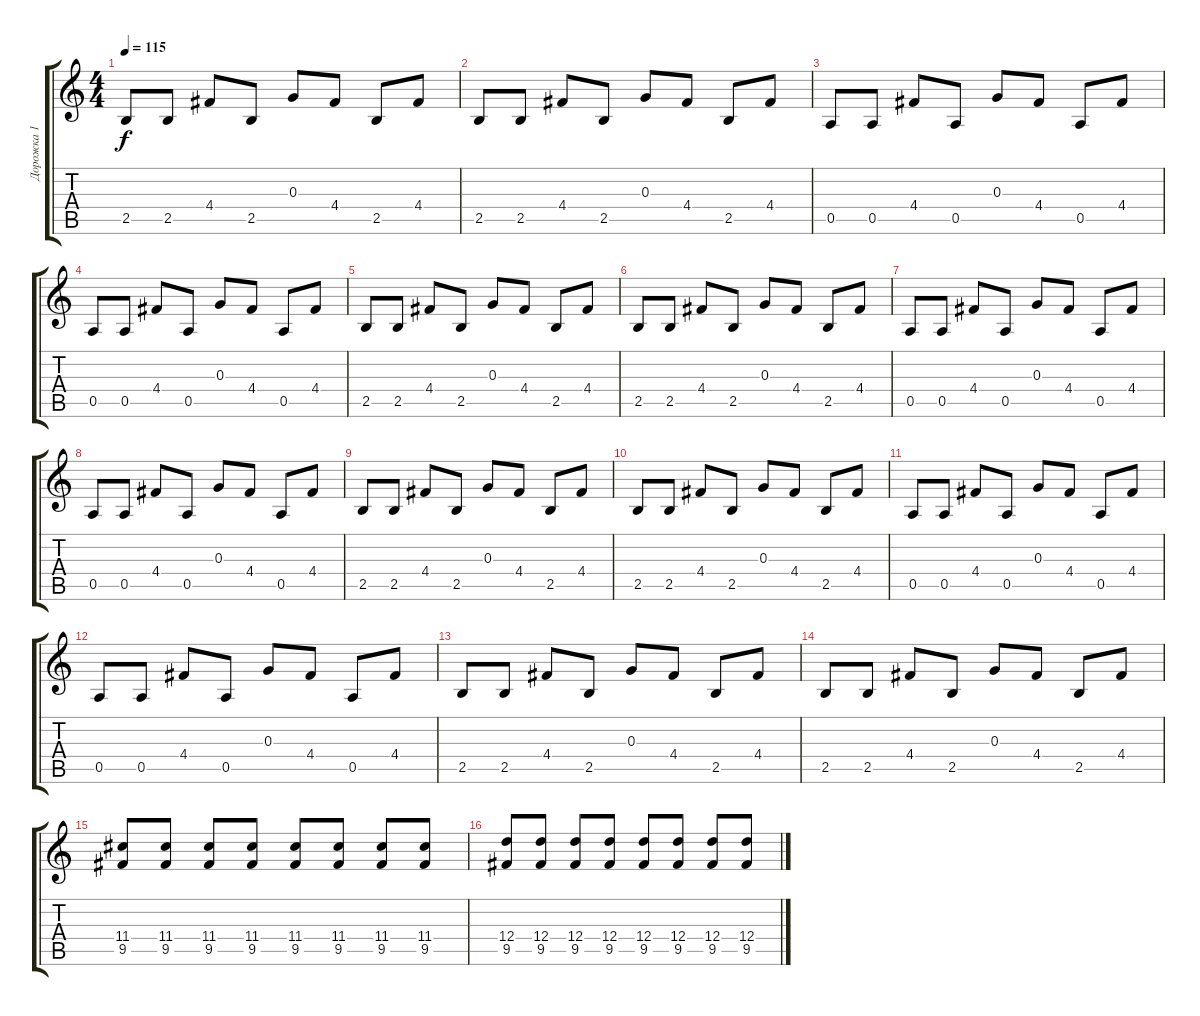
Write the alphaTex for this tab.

\track ("Дорожка 1" "Дорожка 1") {instrument electricguitarjazz}
\staff {score tabs}
\tuning (E4 B3 G3 D3 A2 E2) {hide}
\ts (4 4)
\tempo 115
\clef g2
\ks c
2.5.8{dy f} 2.5.8 4.4.8 2.5.8 0.3.8 4.4.8 2.5.8 4.4.8 |
2.5.8 2.5.8 4.4.8 2.5.8 0.3.8 4.4.8 2.5.8 4.4.8 |
0.5.8 0.5.8 4.4.8 0.5.8 0.3.8 4.4.8 0.5.8 4.4.8 |
0.5.8 0.5.8 4.4.8 0.5.8 0.3.8 4.4.8 0.5.8 4.4.8 |
2.5.8 2.5.8 4.4.8 2.5.8 0.3.8 4.4.8 2.5.8 4.4.8 |
2.5.8 2.5.8 4.4.8 2.5.8 0.3.8 4.4.8 2.5.8 4.4.8 |
0.5.8 0.5.8 4.4.8 0.5.8 0.3.8 4.4.8 0.5.8 4.4.8 |
0.5.8 0.5.8 4.4.8 0.5.8 0.3.8 4.4.8 0.5.8 4.4.8 |
2.5.8 2.5.8 4.4.8 2.5.8 0.3.8 4.4.8 2.5.8 4.4.8 |
2.5.8 2.5.8 4.4.8 2.5.8 0.3.8 4.4.8 2.5.8 4.4.8 |
0.5.8 0.5.8 4.4.8 0.5.8 0.3.8 4.4.8 0.5.8 4.4.8 |
0.5.8 0.5.8 4.4.8 0.5.8 0.3.8 4.4.8 0.5.8 4.4.8 |
2.5.8 2.5.8 4.4.8 2.5.8 0.3.8 4.4.8 2.5.8 4.4.8 |
2.5.8 2.5.8 4.4.8 2.5.8 0.3.8 4.4.8 2.5.8 4.4.8 |
(11.4 9.5).8 (11.4 9.5).8 (11.4 9.5).8 (11.4 9.5).8 (11.4 9.5).8 (11.4 9.5).8 (11.4 9.5).8 (11.4 9.5).8 |
(12.4 9.5).8 (12.4 9.5).8 (12.4 9.5).8 (12.4 9.5).8 (12.4 9.5).8 (12.4 9.5).8 (12.4 9.5).8 (12.4 9.5).8
